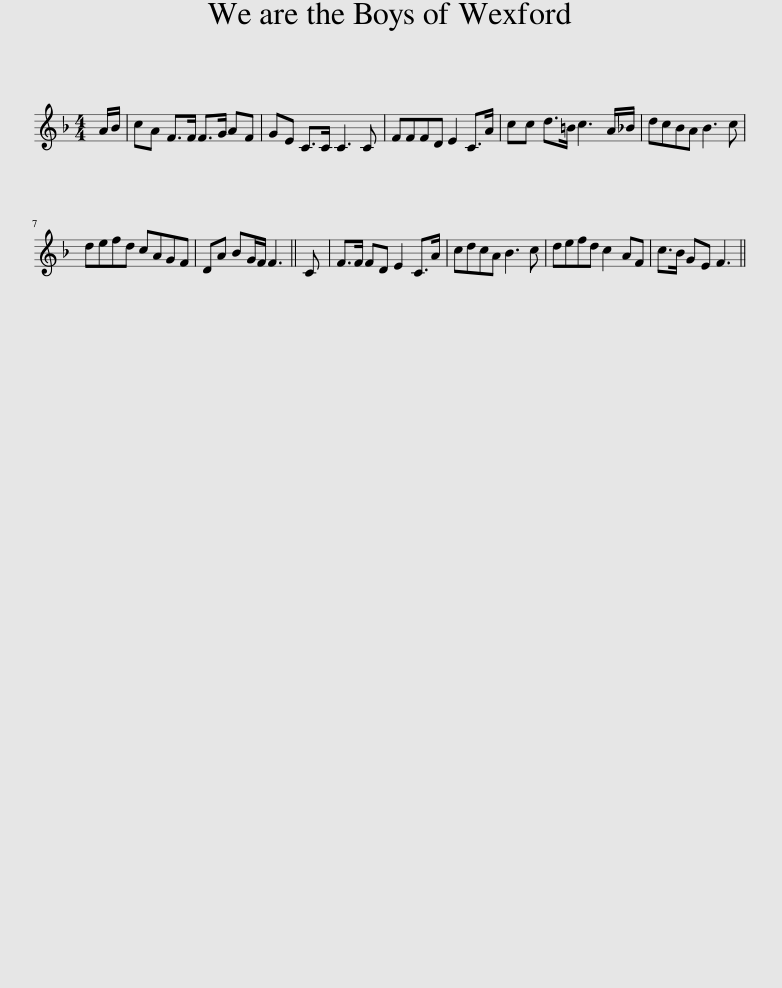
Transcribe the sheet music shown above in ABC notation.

X:1
L:1/8
M:4/4
I:linebreak $
K:F
V:1 treble
V:1
 A/B/ | cA F>F F>G AF | GE C>C C3 C | FFFD E2 C>A | cc d>=B c3 A/_B/ | %5
 dcBA B3 c |$ defd cAGF | DA BG/F/ F3 || C | F>F FD E2 C>A | %10
 cdcA B3 c | defd c2 AF | c>B GE F3 || %13
